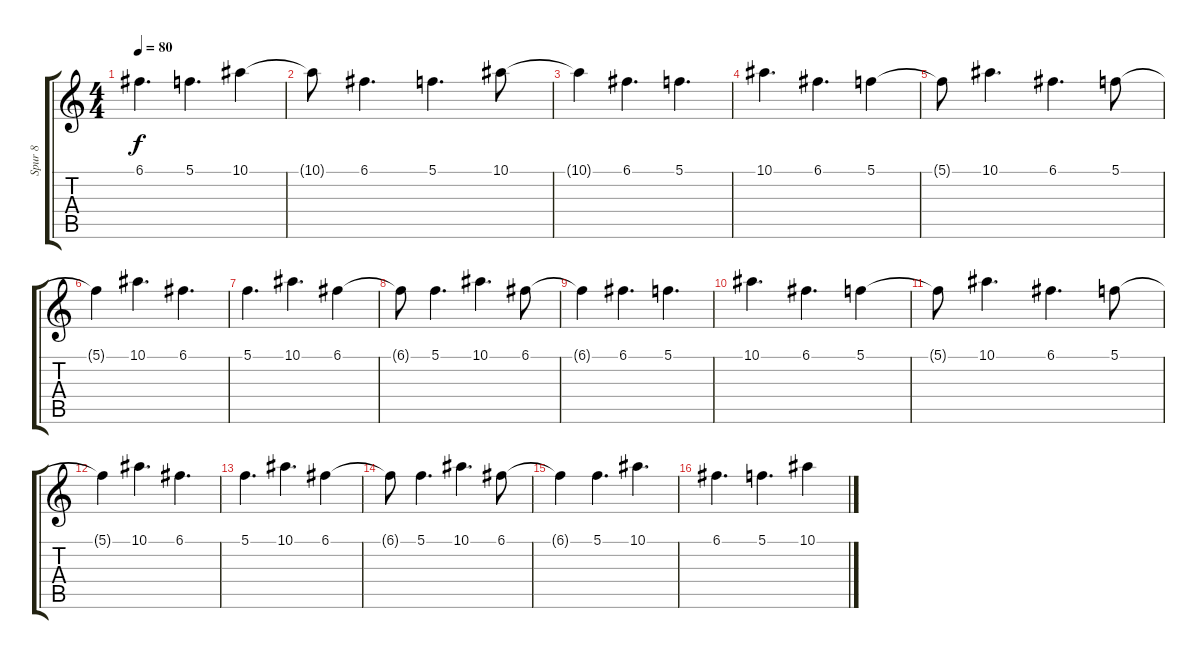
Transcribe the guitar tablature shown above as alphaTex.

\track ("Spur 8" "Spur 8") {instrument electricguitarclean}
\staff {score tabs}
\tuning (C4 G3 Eb3 Bb2 F2 C2) {hide}
\ts (4 4)
\tempo 80
\clef g2
\ks c
6.1.4{d dy f} 5.1.4{d} 10.1.4 |
10.1{t}.8 6.1.4{d} 5.1.4{d} 10.1.8 |
10.1{t}.4 6.1.4{d} 5.1.4{d} |
10.1.4{d} 6.1.4{d} 5.1.4 |
5.1{t}.8 10.1.4{d} 6.1.4{d} 5.1.8 |
5.1{t}.4 10.1.4{d} 6.1.4{d} |
5.1.4{d} 10.1.4{d} 6.1.4 |
6.1{t}.8 5.1.4{d} 10.1.4{d} 6.1.8 |
6.1{t}.4 6.1.4{d} 5.1.4{d} |
10.1.4{d} 6.1.4{d} 5.1.4 |
5.1{t}.8 10.1.4{d} 6.1.4{d} 5.1.8 |
5.1{t}.4 10.1.4{d} 6.1.4{d} |
5.1.4{d} 10.1.4{d} 6.1.4 |
6.1{t}.8 5.1.4{d} 10.1.4{d} 6.1.8 |
6.1{t}.4 5.1.4{d} 10.1.4{d} |
6.1.4{d} 5.1.4{d} 10.1.4
